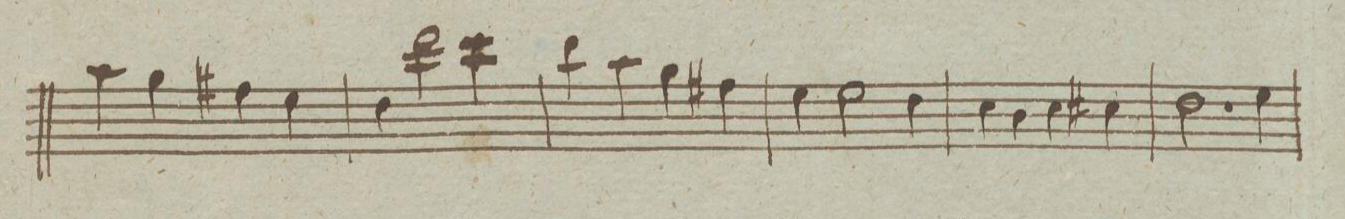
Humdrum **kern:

**kern	**dynam
*I"Clarinetto Primo in C.	*
*clefG2	*
*k[fncngn]	*
*met(c|)	*
*M2/2	*
4aa\	.
4gg\	.
4ff#X\	.
4ee\	.
=58	=58
4dd\	.
2ddd\	.
4ccc\	.
=59	=59
4bb\	.
4aa\	.
4gg\	.
4ff#X\	.
=60	=60
4ee\	.
2ee\	.
4dd\	.
=61	=61
4cc\	.
4b\	.
4cc\	.
4cc#X\	.
=62	=62
2.dd\	.
4ee\	.
=63	=63
*-	*-
